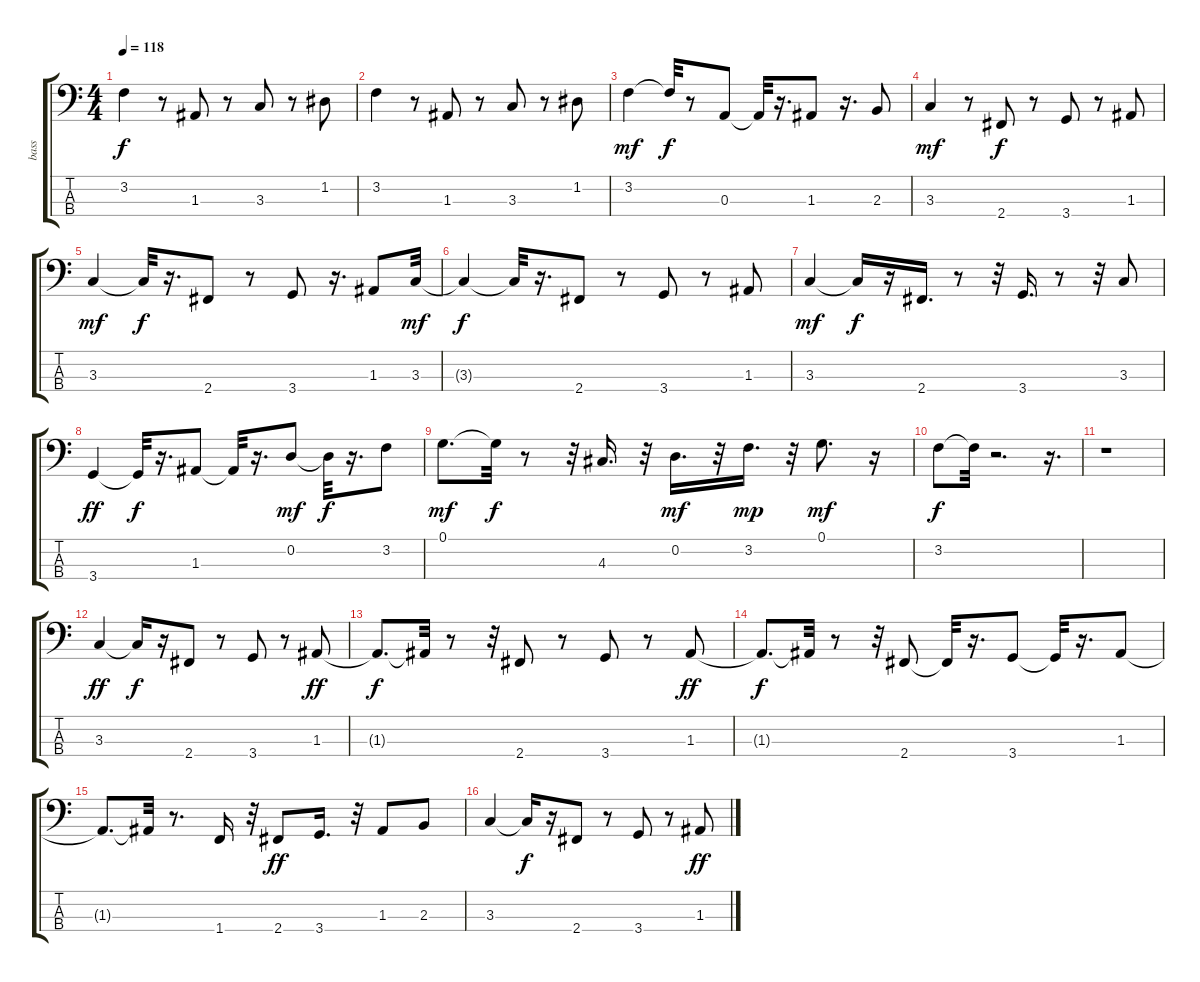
\track ("bass    " "bass    ") {instrument acousticguitarsteel}
\staff {score tabs}
\tuning (G2 D2 A1 E1) {hide}
\ts (4 4)
\tempo 118
\clef f4
\ks c
3.2{t}.4{dy f} r.8 1.3.8 r.8 3.3.8 r.8 1.2.8 |
3.2.4 r.8 1.3.8 r.8 3.3.8 r.8 1.2.8 |
3.2.4{dy mf} 3.2{t}.32{dy f} r.8 0.3.8 0.3{t}.32 r.16{d} 1.3.8 r.16{d} 2.3.8 |
3.3.4{dy mf} r.8 2.4.8{dy f} r.8 3.4.8 r.8 1.3.8 |
3.3.4{dy mf} 3.3{t}.32{dy f} r.16{d} 2.4.8 r.8 3.4.8 r.16{d} 1.3.8 3.3.32{dy mf} |
3.3{t}.4{dy f} 3.3{t}.32 r.16{d} 2.4.8 r.8 3.4.8 r.8 1.3.8 |
3.3.4{dy mf} 3.3{t}.16{dy f} r.16 2.4.16{d} r.8 r.32 3.4.16{d} r.8 r.32 3.3.8 |
3.4.4{dy ff} 3.4{t}.32{dy f} r.16{d} 1.3.8 1.3{t}.32 r.16{d} 0.2.8{dy mf} 0.2{t}.32{dy f} r.16{d} 3.2.8 |
0.1.8{d dy mf} 0.1{t}.32{dy f} r.8 r.32 4.3.16{d} r.32 0.2.16{d dy mf} r.32 3.2.16{d dy mp} r.32 0.1.8{d dy mf} r.16 |
3.2.8{dy f} 3.2{t}.32 r.2{d} r.16{d} |
r.1 |
3.3.4{dy ff} 3.3{t}.16{dy f} r.16 2.4.8 r.8 3.4.8 r.8 1.3.8{dy ff} |
1.3{t}.8{d dy f} 1.3{t}.32 r.8 r.32 2.4.8 r.8 3.4.8 r.8 1.3.8{dy ff} |
1.3{t}.8{d dy f} 1.3{t}.32 r.8 r.32 2.4.8 2.4{t}.32 r.16{d} 3.4.8 3.4{t}.32 r.16{d} 1.3.8 |
1.3{t}.8{d} 1.3{t}.32 r.8{d} 1.4.16 r.32 2.4.8{dy ff} 3.4.16{d} r.32 1.3.8 2.3.8 |
3.3.4 3.3{t}.16{dy f} r.16 2.4.8 r.8 3.4.8 r.8 1.3.8{dy ff}
